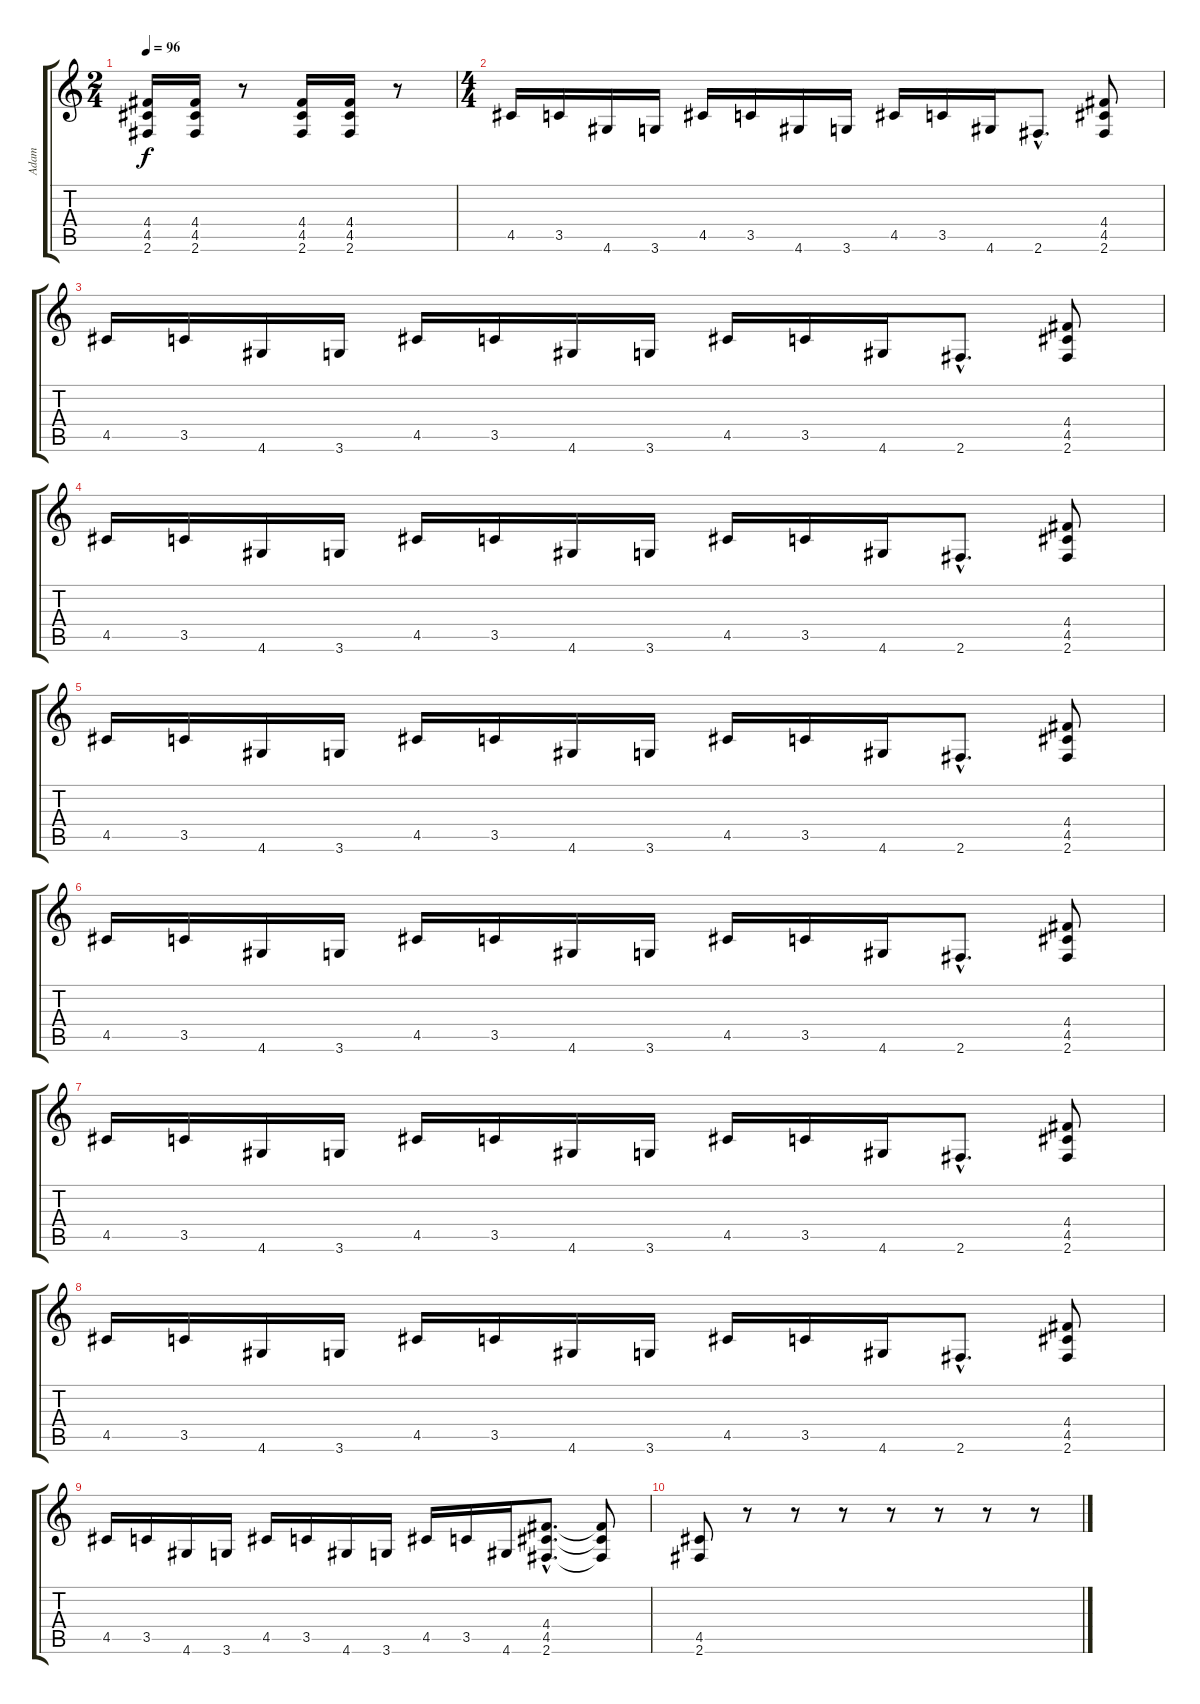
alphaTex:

\track ("Adam" "Adam") {instrument distortionguitar}
\staff {score tabs}
\tuning (E4 B3 G3 D3 A2 E2) {hide}
\ts (2 4)
\tempo 96
\clef g2
\ks c
(4.4 4.5 2.6).16{dy f} (4.4 4.5 2.6).16 r.8 (4.4 4.5 2.6).16 (4.4 4.5 2.6).16 r.8 |
\ts (4 4)
4.5.16 3.5.16 4.6.16 3.6.16 4.5.16 3.5.16 4.6.16 3.6.16 4.5.16 3.5.16 4.6.16 2.6{hac}.8{d} (4.4 4.5 2.6).8 |
4.5.16 3.5.16 4.6.16 3.6.16 4.5.16 3.5.16 4.6.16 3.6.16 4.5.16 3.5.16 4.6.16 2.6{hac}.8{d} (4.4 4.5 2.6).8 |
4.5.16 3.5.16 4.6.16 3.6.16 4.5.16 3.5.16 4.6.16 3.6.16 4.5.16 3.5.16 4.6.16 2.6{hac}.8{d} (4.4 4.5 2.6).8 |
4.5.16 3.5.16 4.6.16 3.6.16 4.5.16 3.5.16 4.6.16 3.6.16 4.5.16 3.5.16 4.6.16 2.6{hac}.8{d} (4.4 4.5 2.6).8 |
4.5.16 3.5.16 4.6.16 3.6.16 4.5.16 3.5.16 4.6.16 3.6.16 4.5.16 3.5.16 4.6.16 2.6{hac}.8{d} (4.4 4.5 2.6).8 |
4.5.16 3.5.16 4.6.16 3.6.16 4.5.16 3.5.16 4.6.16 3.6.16 4.5.16 3.5.16 4.6.16 2.6{hac}.8{d} (4.4 4.5 2.6).8 |
4.5.16 3.5.16 4.6.16 3.6.16 4.5.16 3.5.16 4.6.16 3.6.16 4.5.16 3.5.16 4.6.16 2.6{hac}.8{d} (4.4 4.5 2.6).8 |
4.5.16 3.5.16 4.6.16 3.6.16 4.5.16 3.5.16 4.6.16 3.6.16 4.5.16 3.5.16 4.6.16 (4.4{hac} 4.5{hac} 2.6{hac}).8{d} (4.4{t} 4.5{t} 2.6{t}).8 |
(4.5 2.6).8 r.8 r.8 r.8 r.8 r.8 r.8 r.8
